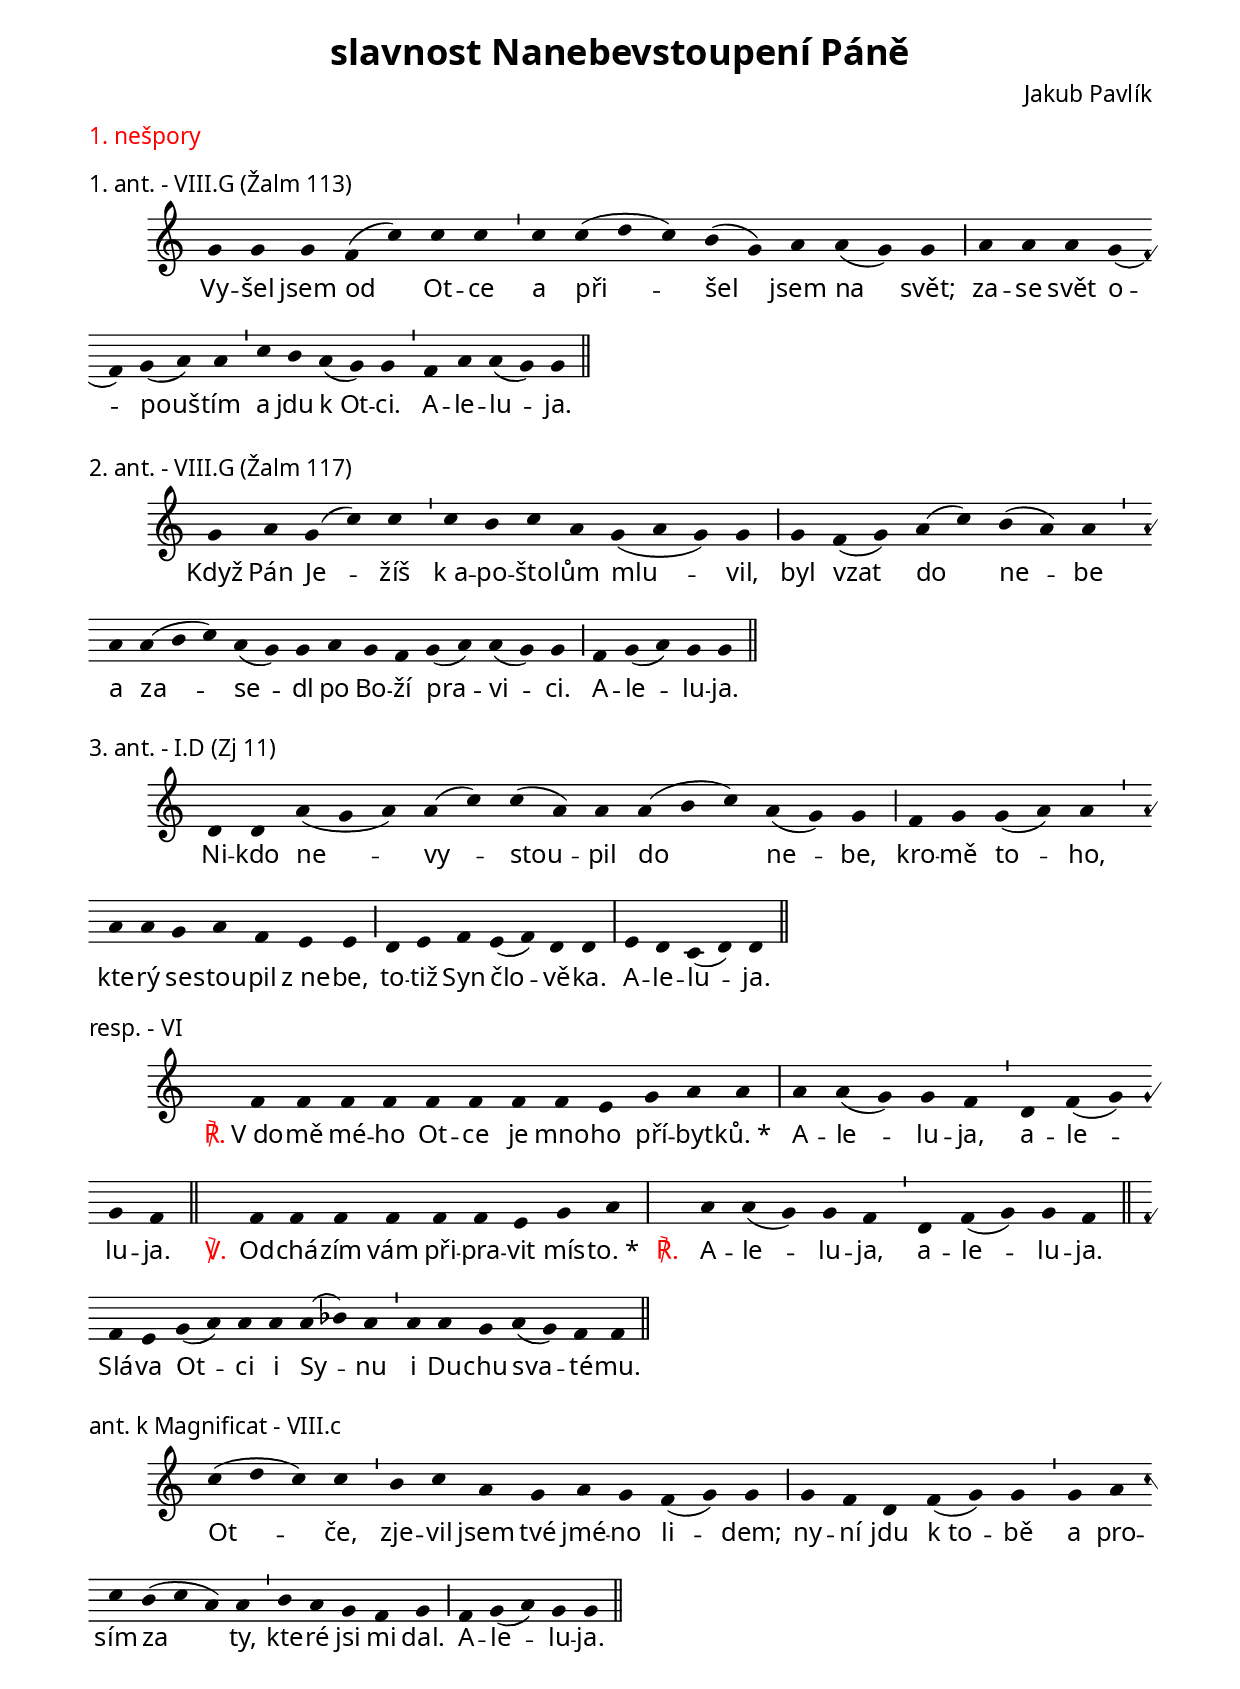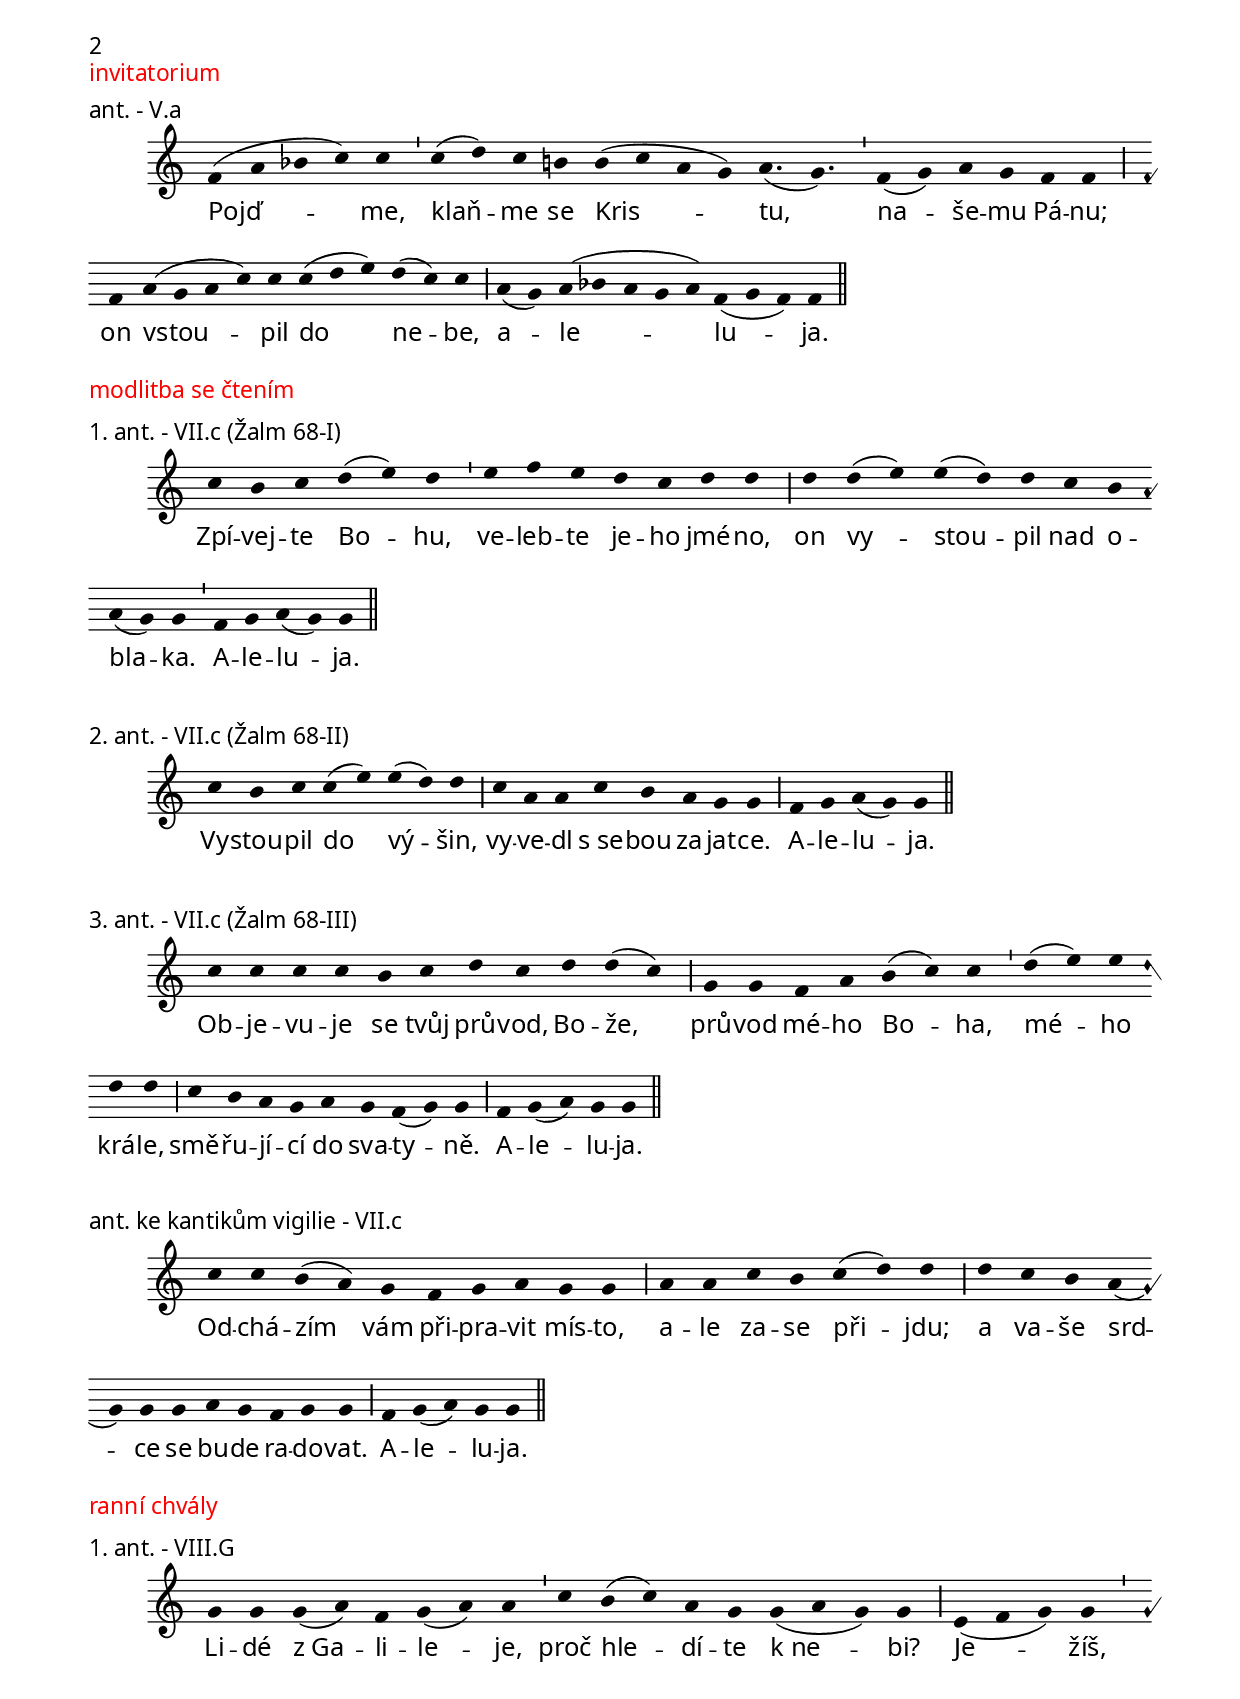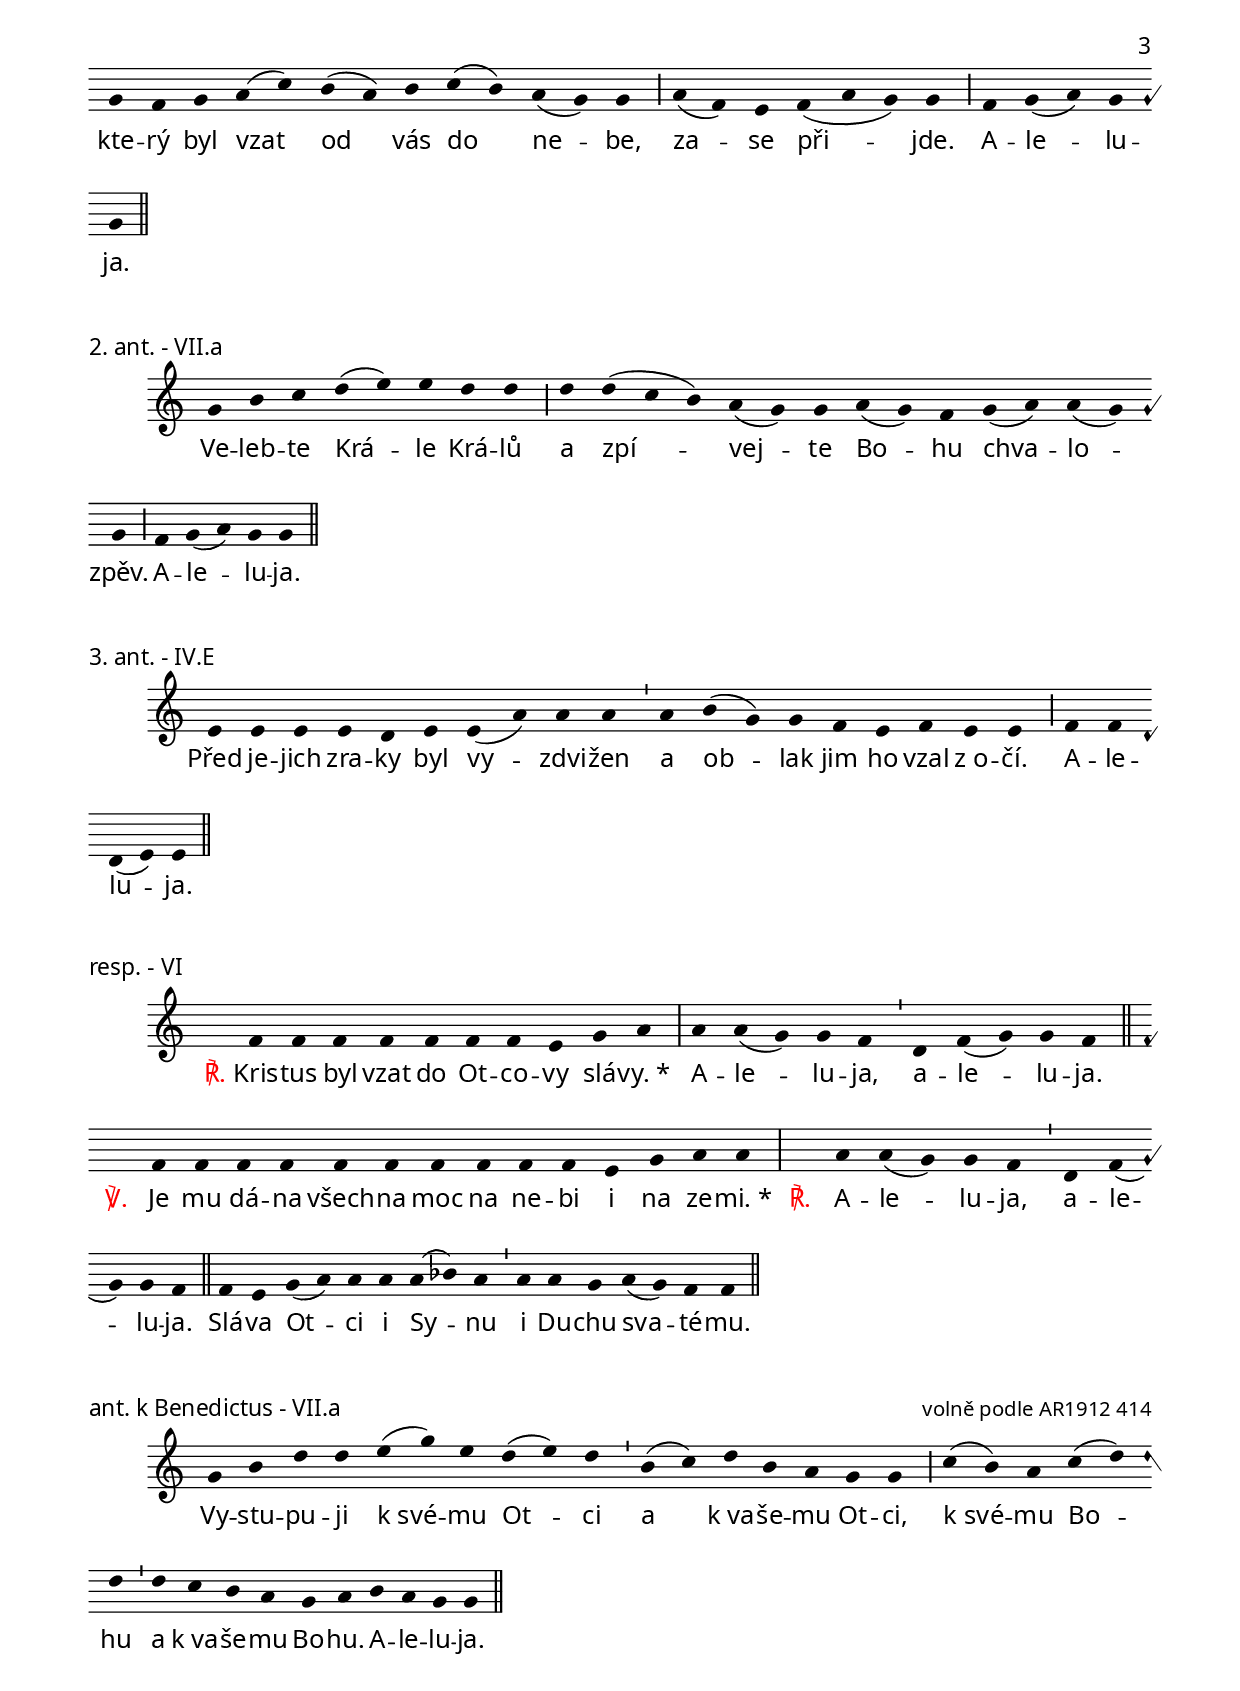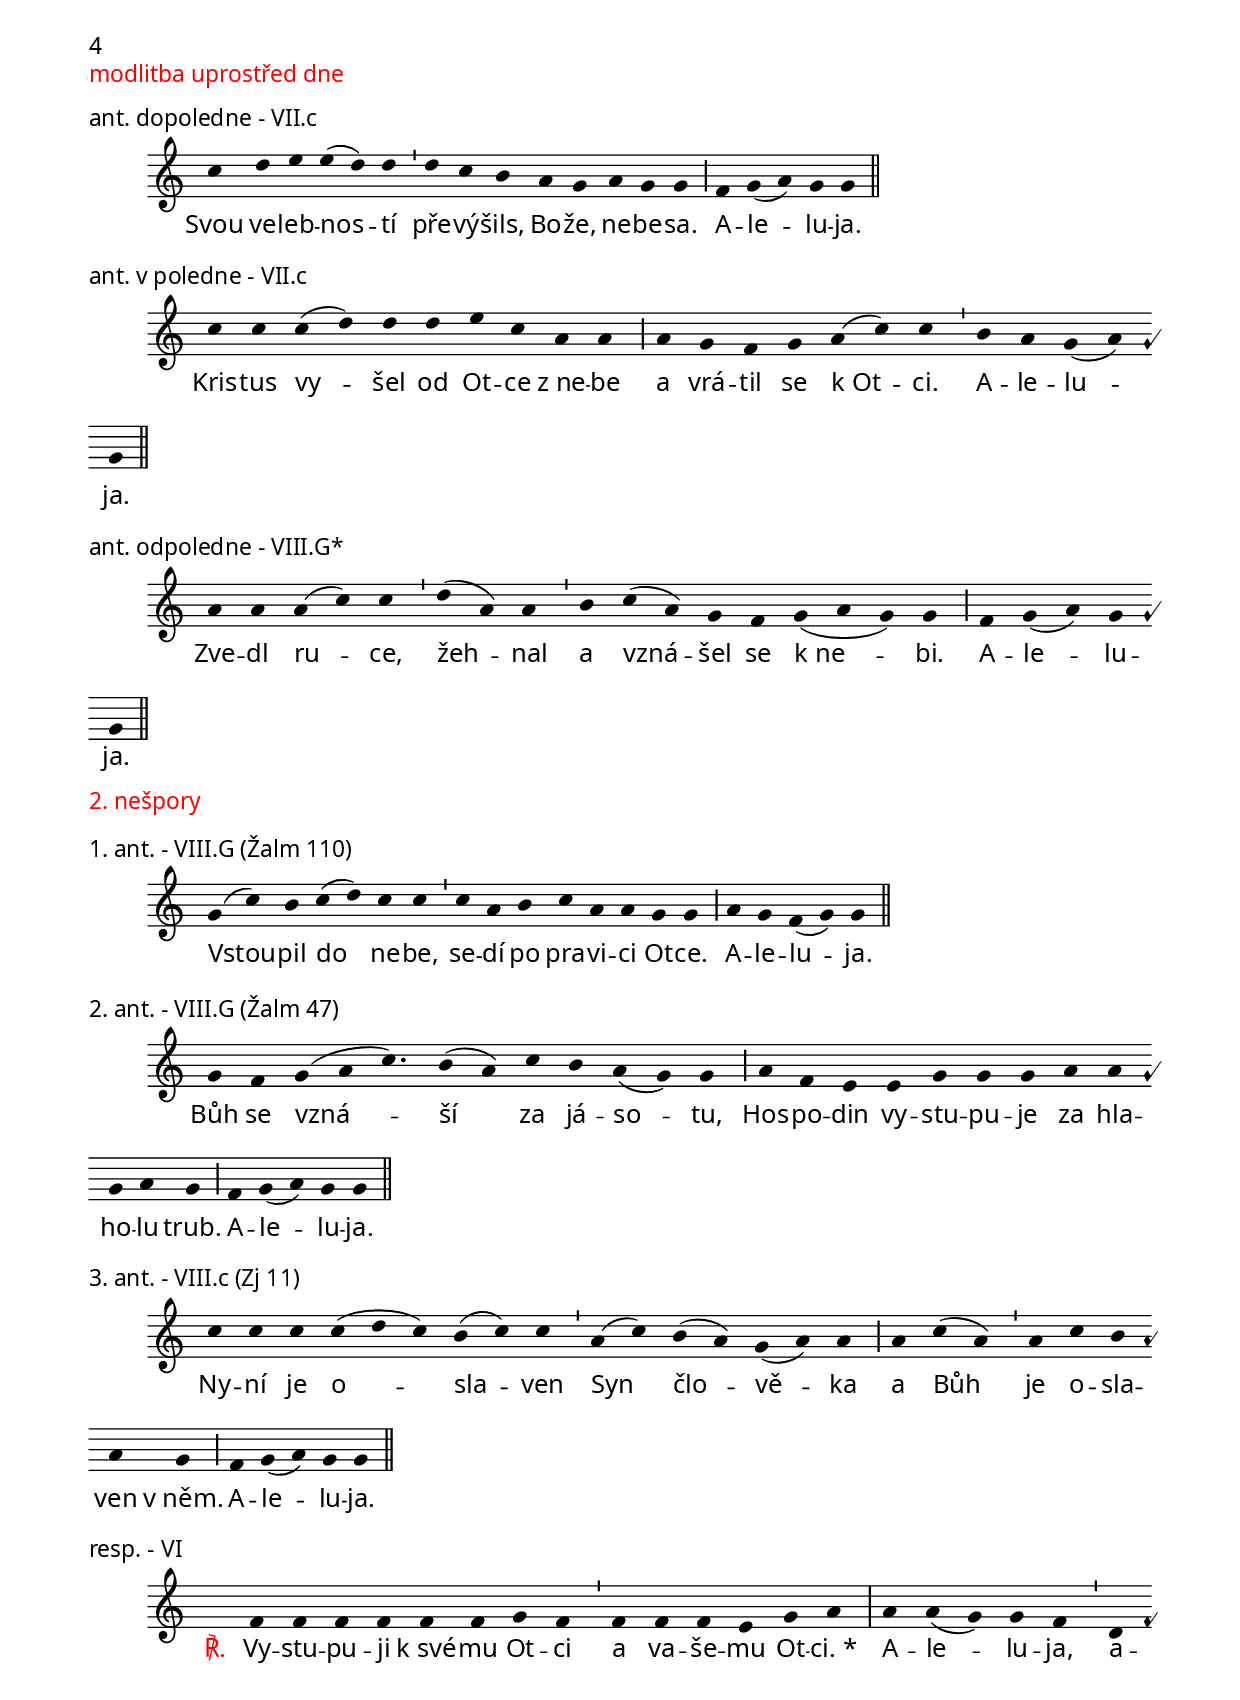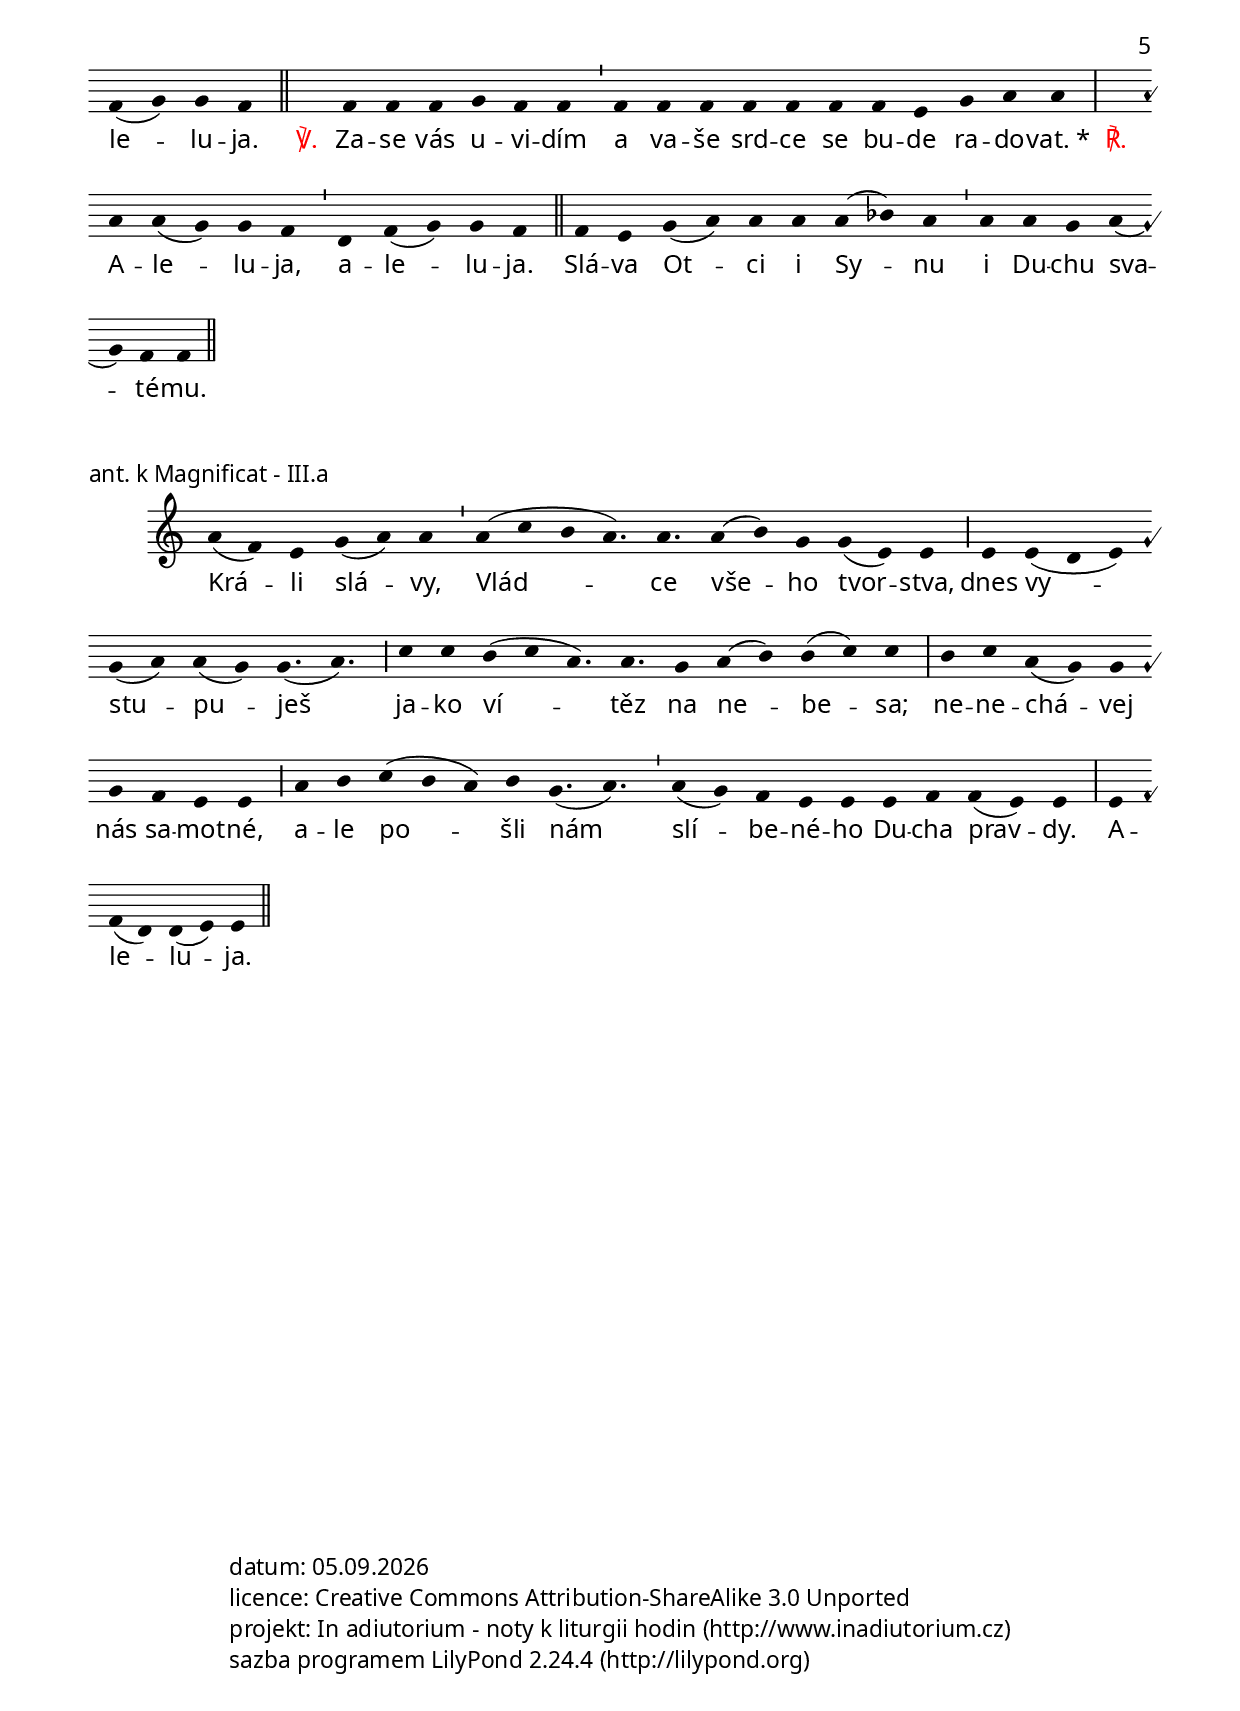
\version "2.14.2"

\header {
  title = "slavnost Nanebevstoupení Páně"
  composer = "Jakub Pavlík"
}

\include "spolecne.ly"
\include "dilyresponsorii.ly"

\markup {\nadpisHodinka {"1. nešpory"}}

\score {
  \relative c'' {
    \choralniRezim
    g4 g g f( c') c c \barMin
    c c( d c) b( g) a a( g) g \barMaior
    a a a g( f) g( a) a \barMin
    c b a( g) g \barMin
    f a a( g) g \barFinalis
  }
  \addlyrics {
    Vy -- šel jsem od Ot -- ce
    a při -- šel jsem na svět;
    za -- se svět o -- pouš -- tím a jdu k_Ot -- ci.
    A -- le -- lu -- ja.
  }
  \header {
    quid = "1. ant."
    modus = "VIII"
    differentia = "G"
    psalmus = "Žalm 113"
    id = "1ne-a1"
    piece = \markup {\sestavTitulek}
  }
}

\score {
  \relative c'' {
    \choralniRezim
    g4 a g( c) c \barMin
    c b c a g( a g) g \barMaior
    g f( g) a( c) b( a) a \barMin
    a a( b c) a( g) g a g f g( a) a( g) g \barMaior
    f g( a) g g \barFinalis
  }
  \addlyrics {
    Když Pán Je -- žíš
    k_a -- po -- što -- lům mlu -- vil,
    byl vzat do ne -- be
    a za -- se -- dl po Bo -- ží pra -- vi -- ci.
    A -- le -- lu -- ja.
  }
  \header {
    quid = "2. ant."
    modus = "VIII"
    differentia = "G"
    psalmus = "Žalm 117"
    id = "1ne-a2"
    piece = \markup {\sestavTitulek}
  }
}

\score {
  \relative c' {
    \choralniRezim
    d4 d a'( g a) a( c) c( a) a a( b c) a( g) g \barMaior
    f g g( a) a \barMin a a g a f e e \barMaior
    d e f e( f) d d \barMax
    e d c( d) d \barFinalis
  }
  \addlyrics {
    Ni -- kdo ne -- vy -- stou -- pil do ne -- be,
    kro -- mě to -- ho, kte -- rý se -- stou -- pil z_ne -- be,
    to -- tiž Syn člo -- vě -- ka.
    A -- le -- lu -- ja.
  }
  \header {
    quid = "3. ant."
    modus = "I"
    differentia = "D"
    psalmus = "Zj 11"
    id = "1ne-a3"
    piece = \markup {\sestavTitulek}
  }
}

\score {
  \relative c' {
    \choralniRezim

    % R
    \neviditelna f
    f4 f f f f f f f e g a a \barMax
    \respVIalelujaResponsum \barFinalis
    % V
    \neviditelna f
    f f f f f f e g a \barMax
    % R
    \neviditelna a
    \respVIalelujaResponsum \barFinalis
    % Slava
    \respVIalelujaDoxologie \barFinalis
  }
  \addlyrics {
    \Response V_do -- mě mé -- ho Ot -- ce je mno -- ho pří -- byt -- ků._*
    \textRespAleluja
    \Verse Od -- chá -- zím vám při -- pra -- vit mís -- to._*
    \Response \textRespAleluja
    \textRespDoxologie
  }
  \header {
    quid = "resp."
    modus = "VI"
    id = "1ne-resp"
    piece = \markup {\sestavTitulekResp}
  }
}

\score {
  \relative c'' {
    \choralniRezim
    c4( d c) c \barMin
    b c a g a g f( g) g \barMaior
    g f d f( g) g \barMin
    g a c b( c a) a \barMin
    b a g f g \barMaior
    f g( a) g g \barFinalis
  }
  \addlyrics {
    Ot -- če,
    zje -- vil jsem tvé jmé -- no li -- dem;
    ny -- ní jdu k_to -- bě
    a pro -- sím za ty,
    kte -- ré jsi mi dal.
    A -- le -- lu -- ja.
  }
  \header {
    quid = "ant. k Magnificat"
    modus = "VIII"
    differentia = "c"
    psalmus = ""
    id = "1ne-amag"
    piece = \markup {\sestavTitulekBezZalmu}
  }
}

\pageBreak % ZLOM

\markup {\nadpisHodinka {"invitatorium"}}

\score {
  \relative c' {
    \choralniRezim
    f4( a bes c) c \barMin
    c( d) c b! b( c a g) a4.( g) \barMin f4( g) a g f f \barMaior
    f4 a( g a c) c c( d e) d( c) c \barMaior
    a( g) a( bes a g a) f( g f) f \barFinalis
  }
  \addlyrics {
    Pojď -- me,
    klaň -- me se Kris -- tu, na -- še -- mu Pá -- nu;
    on vstou -- pil do ne -- be,
    a -- le -- lu -- ja.
  }
  \header {
    quid = "ant."
    modus = "V"
    differentia = "a"
    psalmus = ""
    id = "invit"
    piece = \markup {\sestavTitulekBezZalmu}
  }
}

\markup {\nadpisHodinka {"modlitba se čtením"}}

\score {
  \relative c'' {
    \choralniRezim
    c4 b c d( e) d \barMin
    e f e d c d d \barMaior
    d d( e) e( d) d c b a( g) g \barMin
    f g a( g) g \barFinalis
  }
  \addlyrics {
    Zpí -- vej -- te Bo -- hu,
    ve -- leb -- te je -- ho jmé -- no,
    on vy -- stou -- pil nad o -- bla -- ka.
    A -- le -- lu -- ja.
  }
  \header {
    quid = "1. ant."
    modus = "VII"
    differentia = "c"
    psalmus = "Žalm 68-I"
    id = "mc-a1"
    piece = \markup {\sestavTitulek}
  }
}

\score {
  \relative c'' {
    \choralniRezim
    c4 b c c( e) e( d) d \barMaior
    c a a c b a g g \barMaior
    f g a( g) g \barFinalis
  }
  \addlyrics {
    Vy -- stou -- pil do vý -- šin,
    vy -- ve -- dl s_se -- bou za -- jat -- ce.
    A -- le -- lu -- ja.
  }
  \header {
    quid = "2. ant."
    modus = "VII"
    differentia = "c"
    psalmus = "Žalm 68-II"
    placet = "_do výšin_ možná spíš vrátit minulou verzi"
    id = "mc-a2"
    piece = \markup {\sestavTitulek}
  }
}

\score {
  \relative c'' {
    \choralniRezim
    c4 c c c b c d c d d( c) \barMaior
    g g f a b( c) c \barMin d( e) e d d \barMaior
    c b a g a g f( g) g \barMaior
    f g( a) g g \barFinalis
  }
  \addlyrics {
    Ob -- je -- vu -- je se tvůj prů -- vod, Bo -- že,
    prů -- vod mé -- ho Bo -- ha, mé -- ho krá -- le,
    smě -- řu -- jí -- cí do sva -- ty -- ně.
    A -- le -- lu -- ja.
  }
  \header {
    quid = "3. ant."
    modus = "VII"
    differentia = "c"
    psalmus = "Žalm 68-III"
    id = "mc-a3"
    piece = \markup {\sestavTitulek}
  }
}

\score {
  \relative c'' {
    \choralniRezim
    c4 c b( a) g f g a g g \barMaior
    a a c b c( d) d \barMaior
    d c b a( g) g g a g f g g \barMaior
    f g( a) g g \barFinalis
  }
  \addlyrics {
    Od -- chá -- zím vám při -- pra -- vit mís -- to,
    a -- le za -- se při -- jdu;
    a va -- še srd -- ce se bu -- de ra -- do -- vat.
    A -- le -- lu -- ja.
  }
  \header {
    quid = "ant. ke kantikům vigilie"
    modus = "VII"
    differentia = "c"
    psalmus = ""
    fial = "antifony/velikonoce_tyden4.ly#pa-aben?zacatek"
    id = "mc-avig"
    piece = \markup {\sestavTitulekBezZalmu}
  }
}

\markup {\nadpisHodinka {"ranní chvály"}}

\score {
  \relative c'' {
    \choralniRezim
    g4 g g( a) f g( a) a \barMin
    c b( c) a g g( a g) g \barMaior
    e( f g) g \barMin
    g f g a( c) b( a) b c( b) a( g) g \barMaior
    a( f) e f( a g) g \barMaior
    f g( a) g g \barFinalis
  }
  \addlyrics {
    Li -- dé z_Ga -- li -- le -- je,
    proč hle -- dí -- te k_ne -- bi?
    Je -- žíš,
    kte -- rý byl vzat od vás do ne -- be,
    za -- se při -- jde.
    A -- le -- lu -- ja.
  }
  \header {
    quid = "1. ant."
    modus = "VIII"
    differentia = "G"
    psalmus = ""
    id = "rch-a1"
    piece = \markup {\sestavTitulekBezZalmu}
  }
}

\score {
  \relative c'' {
    \choralniRezim
    g4 b c d( e) e d d \barMaior
    d d( c b) a( g) g a( g) f g( a) a( g) g \barMaior
    f g( a) g g \barFinalis
  }
  \addlyrics {
    Ve -- leb -- te Krá -- le Krá -- lů
    a zpí -- vej -- te Bo -- hu chva -- lo -- zpěv.
    A -- le -- lu -- ja.
  }
  \header {
    quid = "2. ant."
    modus = "VII"
    differentia = "a"
    psalmus = ""
    id = "rch-a2"
    piece = \markup {\sestavTitulekBezZalmu}
  }
}

\score {
  \relative c' {
    \choralniRezim
    e4 e e e d e e( a) a a \barMin
    a b( g) g f e f e e \barMaior
    f f d( e) e \barFinalis
  }
  \addlyrics {
    Před je -- jich zra -- ky byl vy -- zdvi -- žen
    a ob -- lak jim ho vzal z_o -- čí.
    A -- le -- lu -- ja.
  }
  \header {
    quid = "3. ant."
    modus = "IV"
    differentia = "E"
    psalmus = ""
    id = "rch-a3"
    piece = \markup {\sestavTitulekBezZalmu}
  }
}

\score {
  \relative c' {
    \choralniRezim

    % R
    \neviditelna f
    f4 f f f f f f e g a \barMax
    \respVIalelujaResponsum \barFinalis
    % V
    \neviditelna f
    f f f f f f f f f f e g a a \barMax
    % R
    \neviditelna a
    \respVIalelujaResponsum \barFinalis
    % Slava
    \respVIalelujaDoxologie \barFinalis
  }
  \addlyrics {
    \Response Kris -- tus byl vzat do Ot -- co -- vy slá -- vy._* \textRespAleluja
    \Verse Je mu dá -- na všech -- na moc na ne -- bi i na ze -- mi._*
    \Response \textRespAleluja
    \textRespDoxologie
  }
  \header {
    quid = "resp."
    modus = "VI"
    id = "rch-resp"
    piece = \markup {\sestavTitulekResp}
  }
}


\score {
  \relative c'' {
    \choralniRezim
    g4 b d d e( g) e d( e) d \barMin
    b( c) d b a g g \barMaior
    c( b) a c( d) d \barMin
    d c b a g a
    b a g g \barFinalis
  }
  \addlyrics {
    Vy -- stu -- pu -- ji k_své -- mu Ot -- ci
    a k_va -- še -- mu Ot -- ci,
    k_své -- mu Bo -- hu
    a k_va -- še -- mu Bo -- hu.
    A -- le -- lu -- ja.
  }
  \header {
    fons_externus = "volně podle AR1912 414"
    quid = "ant. k Benedictus"
    modus = "VII"
    differentia = "a"
    psalmus = ""
    id = "rch-aben"
    piece = \markup {\sestavTitulekBezZalmu}
  }
}

\pageBreak % ZLOM

\markup {\nadpisHodinka {"modlitba uprostřed dne"}}

\score {
  \relative c'' {
    \choralniRezim
    c4 d e e( d) d \barMin
    d c b a g a g g \barMaior
    f g( a) g g \barFinalis
  }
  \addlyrics {
    Svou ve -- leb -- nos -- tí
    pře -- vý -- šils, Bo -- že, ne -- be -- sa.
    A -- le -- lu -- ja.
  }
  \header {
    quid = "ant. dopoledne"
    modus = "VII"
    differentia = "c"
    psalmus = ""
    id = "tercie"
    piece = \markup {\sestavTitulekBezZalmu}
  }
}

\score {
  \relative c'' {
    \choralniRezim
    c4 c c( d) d d e c a a \barMaior
    a g f g a( c) c \barMin
    b a g( a) g \barFinalis
  }
  \addlyrics {
    Kris -- tus vy -- šel od Ot -- ce z_ne -- be
    a vrá -- til se k_Ot -- ci.
    A -- le -- lu -- ja.
  }
  \header {
    quid = "ant. v poledne"
    modus = "VII"
    differentia = "c"
    psalmus = ""
    id = "sexta"
    piece = \markup {\sestavTitulekBezZalmu}
  }
}

\score {
  \relative c'' {
    \choralniRezim
    a4 a a( c) c \barMin
    d( a) a \barMin
    b c( a) g f g( a g) g \barMaior
    f g( a) g4 g \barFinalis
  }
  \addlyrics {
    Zve -- dl ru -- ce,
    žeh -- nal
    a vzná -- šel se k_ne -- bi.
    A -- le -- lu -- ja.
  }
  \header {
    quid = "ant. odpoledne"
    modus = "VIII"
    differentia = "G*"
    psalmus = ""
    id = "nona"
    piece = \markup {\sestavTitulekBezZalmu}
  }
}

\markup {\nadpisHodinka {"2. nešpory"}}

\score {
  \relative c'' {
    \choralniRezim
    g4( c) b c( d) c c \barMin
    c a b c a a g g \barMaior
    a g f( g) g \barFinalis
  }
  \addlyrics {
    Vstou -- pil do ne -- be,
    se -- dí po pra -- vi -- ci Ot -- ce.
    A -- le -- lu -- ja.
  }
  \header {
    quid = "1. ant."
    modus = "VIII"
    differentia = "G"
    psalmus = "Žalm 110"
    id = "2ne-a1"
    piece = \markup {\sestavTitulek}
  }
}

\score {
  \relative c'' {
    \choralniRezim
    g4 f g( a c4.) b4( a) c b a( g) g \barMaior
    a f e e g g g a a g a g \barMaior
    f g( a) g g \barFinalis
  }
  \addlyrics {
    Bůh se vzná -- ší za já -- so -- tu,
    Hos -- po -- din vy -- stu -- pu -- je za hla -- ho -- lu trub.
    A -- le -- lu -- ja.
  }
  \header {
    quid = "2. ant."
    modus = "VIII"
    differentia = "G"
    psalmus = "Žalm 47"
    id = "2ne-a2"
    piece = \markup {\sestavTitulek}
  }
}

\score {
  \relative c'' {
    \choralniRezim
    c4 c c c( d c) b( c) c \barMin
    a( c) b( a) g( a) a \barMaior
    a c( a) \barMin
    a c b a g \barMaior
    f g( a) g g \barFinalis
  }
  \addlyrics {
    Ny -- ní je o -- sla -- ven
    Syn člo -- vě -- ka
    a Bůh
    je o -- sla -- ven v_něm.
    A -- le -- lu -- ja.
  }
  \header {
    quid = "3. ant."
    modus = "VIII"
    differentia = "c"
    psalmus = "Zj 11"
    id = "2ne-a3"
    piece = \markup {\sestavTitulek}
  }
}

\score {
  \relative c' {
    \choralniRezim

    % R
    \neviditelna f
    f4 f f f f f g f \barMin f f f e g a \barMax
    \respVIalelujaResponsum \barFinalis
    % V
    \neviditelna f
    f f f g f f \barMin f f f f f f f e g a a \barMax
    % R
    \neviditelna a
    \respVIalelujaResponsum \barFinalis
    % Slava
    \respVIalelujaDoxologie \barFinalis
  }
  \addlyrics {
    \Response Vy -- stu -- pu -- ji k_své -- mu Ot -- ci a va -- še -- mu Ot -- ci._* \textRespAleluja
    \Verse Za -- se vás u -- vi -- dím a va -- še srd -- ce se bu -- de ra -- do -- vat._*
    \Response \textRespAleluja
    \textRespDoxologie
  }
  \header {
    quid = "resp."
    modus = "VI"
    id = "2ne-resp"
    piece = \markup {\sestavTitulekResp}
  }
}

\score {
  \relative c'' {
    \choralniRezim
    a4( f) e g( a) a \barMin
    a( c b a4.) a a4( b) g g( e) e \barMaior
    e e( d e) g( a) a( g) g4.( a) \barMaior
    c4 c b( c a4.) a g4 a( b) b( c) c \barMax

    b c a( g) g g f e e \barMaior
    a b c( b a) b g4.( a) \barMin
    a4( g) f e e e f f( e) e \barMax
    e f( d) d( e) e \barFinalis
  }
  \addlyrics {
    Krá -- li slá -- vy,
    Vlád -- ce vše -- ho tvor -- stva,
    dnes vy -- stu -- pu -- ješ
    ja -- ko ví -- těz na ne -- be -- sa;

    ne -- ne -- chá -- vej nás sa -- mot -- né,
    a -- le po -- šli nám slí -- be -- né -- ho Du -- cha prav -- dy.
    A -- le -- lu -- ja.
  }
  \header {
    quid = "ant. k Magnificat"
    modus = "III"
    differentia = "a"
    psalmus = ""
    placet = "přijde mi povedená, ale bude vhodné vyzkoušet i adaptaci nápěvu latinské předlohy"
    id = "2ne-amag"
    piece = \markup {\sestavTitulekBezZalmu}
  }
}